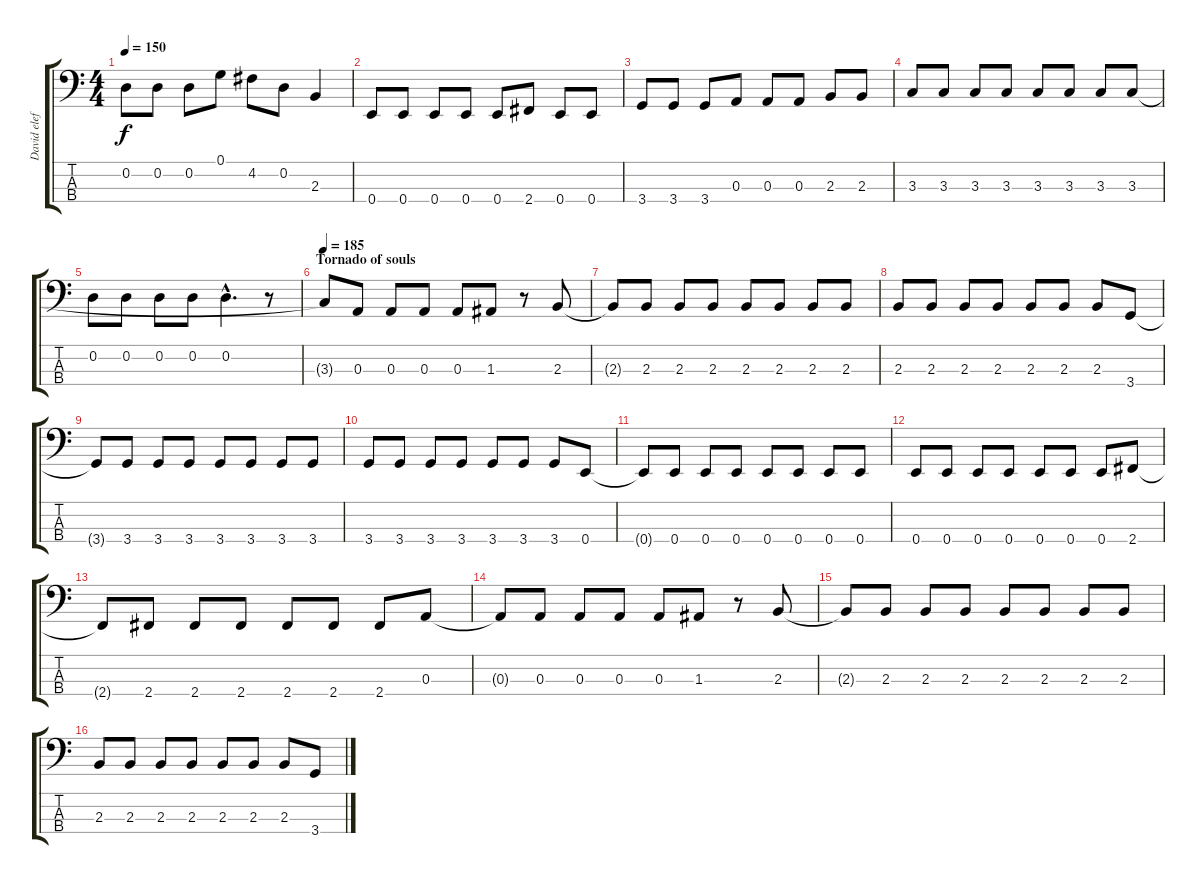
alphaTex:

\track ("David eleffson" "David elef") {instrument electricbasspick}
\staff {score tabs}
\tuning (G2 D2 A1 E1) {hide}
\ts (4 4)
\tempo 150
\clef f4
\ks c
0.2.8{dy f} 0.2.8 0.2.8 0.1.8 4.2.8 0.2.8 2.3.4 |
0.4.8 0.4.8 0.4.8 0.4.8 0.4.8 2.4.8 0.4.8 0.4.8 |
3.4.8 3.4.8 3.4.8 0.3.8 0.3.8 0.3.8 2.3.8 2.3.8 |
3.3.8 3.3.8 3.3.8 3.3.8 3.3.8 3.3.8 3.3.8 3.3.8 |
0.2.8 0.2.8 0.2.8 0.2.8 0.2{hac}.4{d} r.8 |
\section ("" "Tornado of souls")
\tempo 185
3.3{t}.8 0.3.8 0.3.8 0.3.8 0.3.8 1.3.8 r.8 2.3.8 |
2.3{t}.8 2.3.8 2.3.8 2.3.8 2.3.8 2.3.8 2.3.8 2.3.8 |
2.3.8 2.3.8 2.3.8 2.3.8 2.3.8 2.3.8 2.3.8 3.4.8 |
3.4{t}.8 3.4.8 3.4.8 3.4.8 3.4.8 3.4.8 3.4.8 3.4.8 |
3.4.8 3.4.8 3.4.8 3.4.8 3.4.8 3.4.8 3.4.8 0.4.8 |
0.4{t}.8 0.4.8 0.4.8 0.4.8 0.4.8 0.4.8 0.4.8 0.4.8 |
0.4.8 0.4.8 0.4.8 0.4.8 0.4.8 0.4.8 0.4.8 2.4.8 |
2.4{t}.8 2.4.8 2.4.8 2.4.8 2.4.8 2.4.8 2.4.8 0.3.8 |
0.3{t}.8 0.3.8 0.3.8 0.3.8 0.3.8 1.3.8 r.8 2.3.8 |
2.3{t}.8 2.3.8 2.3.8 2.3.8 2.3.8 2.3.8 2.3.8 2.3.8 |
2.3.8 2.3.8 2.3.8 2.3.8 2.3.8 2.3.8 2.3.8 3.4.8
